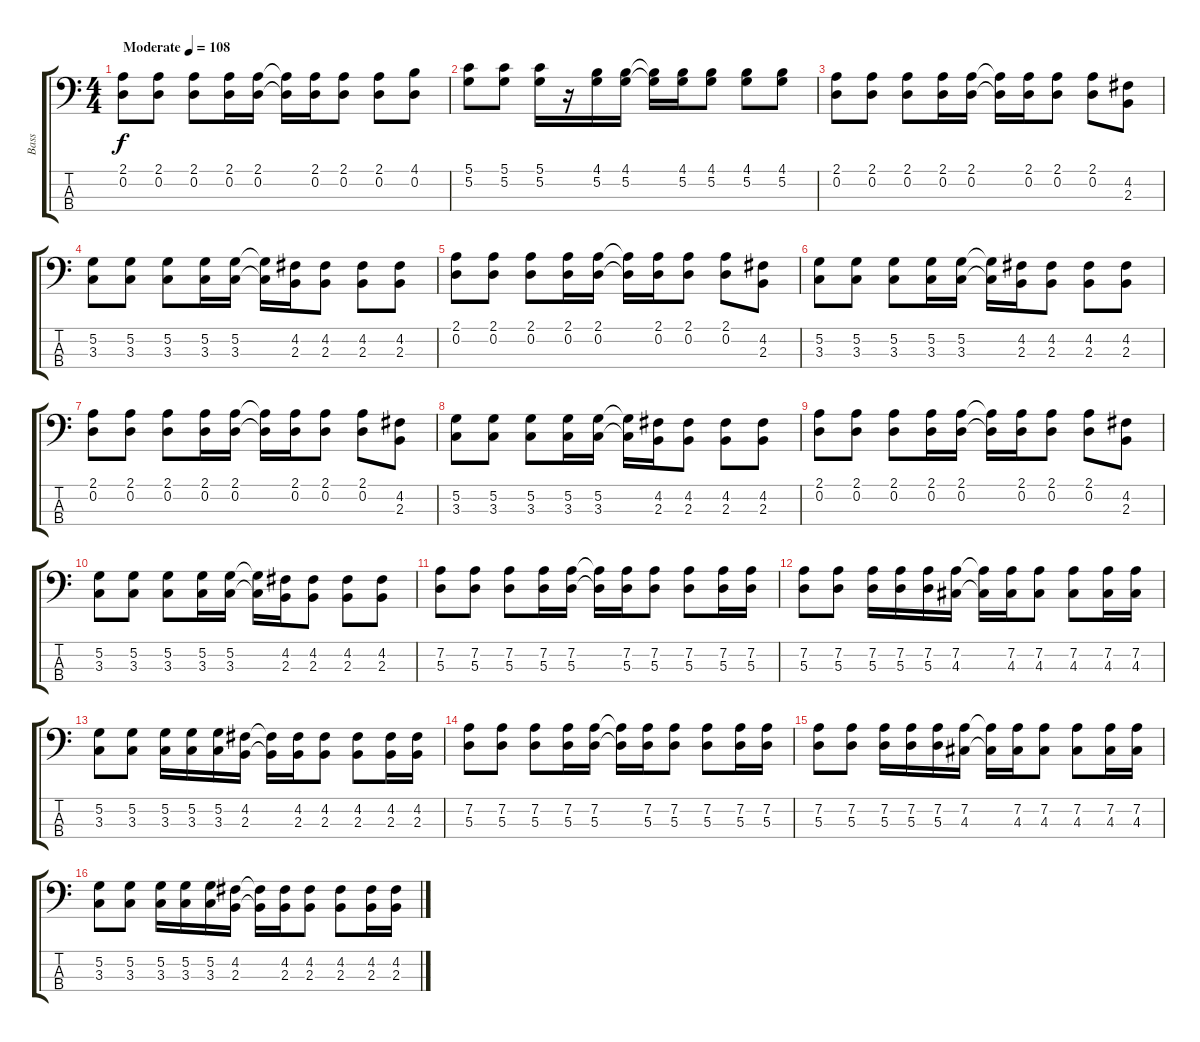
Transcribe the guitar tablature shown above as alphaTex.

\track ("Bass" "Bass") {instrument electricbasspick}
\staff {score tabs}
\tuning (G2 D2 A1 E1) {hide}
\ts (4 4)
\tempo (108 "Moderate")
\clef f4
\ks c
(2.1 0.2).8{dy f instrument electricbasspick} (2.1 0.2).8 (2.1 0.2).8 (2.1 0.2).16 (2.1 0.2).16 (2.1{t} 0.2{t}).16 (2.1 0.2).16 (2.1 0.2).8 (2.1 0.2).8 (4.1 0.2).8 |
(5.1 5.2).8 (5.1 5.2).8 (5.1 5.2).16 r.16 (4.1 5.2).16 (4.1 5.2).16 (4.1{t} 5.2{t}).16 (4.1 5.2).16 (4.1 5.2).8 (4.1 5.2).8 (4.1 5.2).8 |
(2.1 0.2).8 (2.1 0.2).8 (2.1 0.2).8 (2.1 0.2).16 (2.1 0.2).16 (2.1{t} 0.2{t}).16 (2.1 0.2).16 (2.1 0.2).8 (2.1 0.2).8 (4.2 2.3).8 |
(5.2 3.3).8 (5.2 3.3).8 (5.2 3.3).8 (5.2 3.3).16 (5.2 3.3).16 (5.2{t} 3.3{t}).16 (4.2 2.3).16 (4.2 2.3).8 (4.2 2.3).8 (4.2 2.3).8 |
(2.1 0.2).8 (2.1 0.2).8 (2.1 0.2).8 (2.1 0.2).16 (2.1 0.2).16 (2.1{t} 0.2{t}).16 (2.1 0.2).16 (2.1 0.2).8 (2.1 0.2).8 (4.2 2.3).8 |
(5.2 3.3).8 (5.2 3.3).8 (5.2 3.3).8 (5.2 3.3).16 (5.2 3.3).16 (5.2{t} 3.3{t}).16 (4.2 2.3).16 (4.2 2.3).8 (4.2 2.3).8 (4.2 2.3).8 |
(2.1 0.2).8 (2.1 0.2).8 (2.1 0.2).8 (2.1 0.2).16 (2.1 0.2).16 (2.1{t} 0.2{t}).16 (2.1 0.2).16 (2.1 0.2).8 (2.1 0.2).8 (4.2 2.3).8 |
(5.2 3.3).8 (5.2 3.3).8 (5.2 3.3).8 (5.2 3.3).16 (5.2 3.3).16 (5.2{t} 3.3{t}).16 (4.2 2.3).16 (4.2 2.3).8 (4.2 2.3).8 (4.2 2.3).8 |
(2.1 0.2).8 (2.1 0.2).8 (2.1 0.2).8 (2.1 0.2).16 (2.1 0.2).16 (2.1{t} 0.2{t}).16 (2.1 0.2).16 (2.1 0.2).8 (2.1 0.2).8 (4.2 2.3).8 |
(5.2 3.3).8 (5.2 3.3).8 (5.2 3.3).8 (5.2 3.3).16 (5.2 3.3).16 (5.2{t} 3.3{t}).16 (4.2 2.3).16 (4.2 2.3).8 (4.2 2.3).8 (4.2 2.3).8 |
(7.2 5.3).8 (7.2 5.3).8 (7.2 5.3).8 (7.2 5.3).16 (7.2 5.3).16 (7.2{t} 5.3{t}).16 (7.2 5.3).16 (7.2 5.3).8 (7.2 5.3).8 (7.2 5.3).16 (7.2 5.3).16 |
(7.2 5.3).8 (7.2 5.3).8 (7.2 5.3).16 (7.2 5.3).16 (7.2 5.3).16 (7.2 4.3).16 (7.2{t} 4.3{t}).16 (7.2 4.3).16 (7.2 4.3).8 (7.2 4.3).8 (7.2 4.3).16 (7.2 4.3).16 |
(5.2 3.3).8 (5.2 3.3).8 (5.2 3.3).16 (5.2 3.3).16 (5.2 3.3).16 (4.2 2.3).16 (4.2{t} 2.3{t}).16 (4.2 2.3).16 (4.2 2.3).8 (4.2 2.3).8 (4.2 2.3).16 (4.2 2.3).16 |
(7.2 5.3).8 (7.2 5.3).8 (7.2 5.3).8 (7.2 5.3).16 (7.2 5.3).16 (7.2{t} 5.3{t}).16 (7.2 5.3).16 (7.2 5.3).8 (7.2 5.3).8 (7.2 5.3).16 (7.2 5.3).16 |
(7.2 5.3).8 (7.2 5.3).8 (7.2 5.3).16 (7.2 5.3).16 (7.2 5.3).16 (7.2 4.3).16 (7.2{t} 4.3{t}).16 (7.2 4.3).16 (7.2 4.3).8 (7.2 4.3).8 (7.2 4.3).16 (7.2 4.3).16 |
(5.2 3.3).8 (5.2 3.3).8 (5.2 3.3).16 (5.2 3.3).16 (5.2 3.3).16 (4.2 2.3).16 (4.2{t} 2.3{t}).16 (4.2 2.3).16 (4.2 2.3).8 (4.2 2.3).8 (4.2 2.3).16 (4.2 2.3).16
